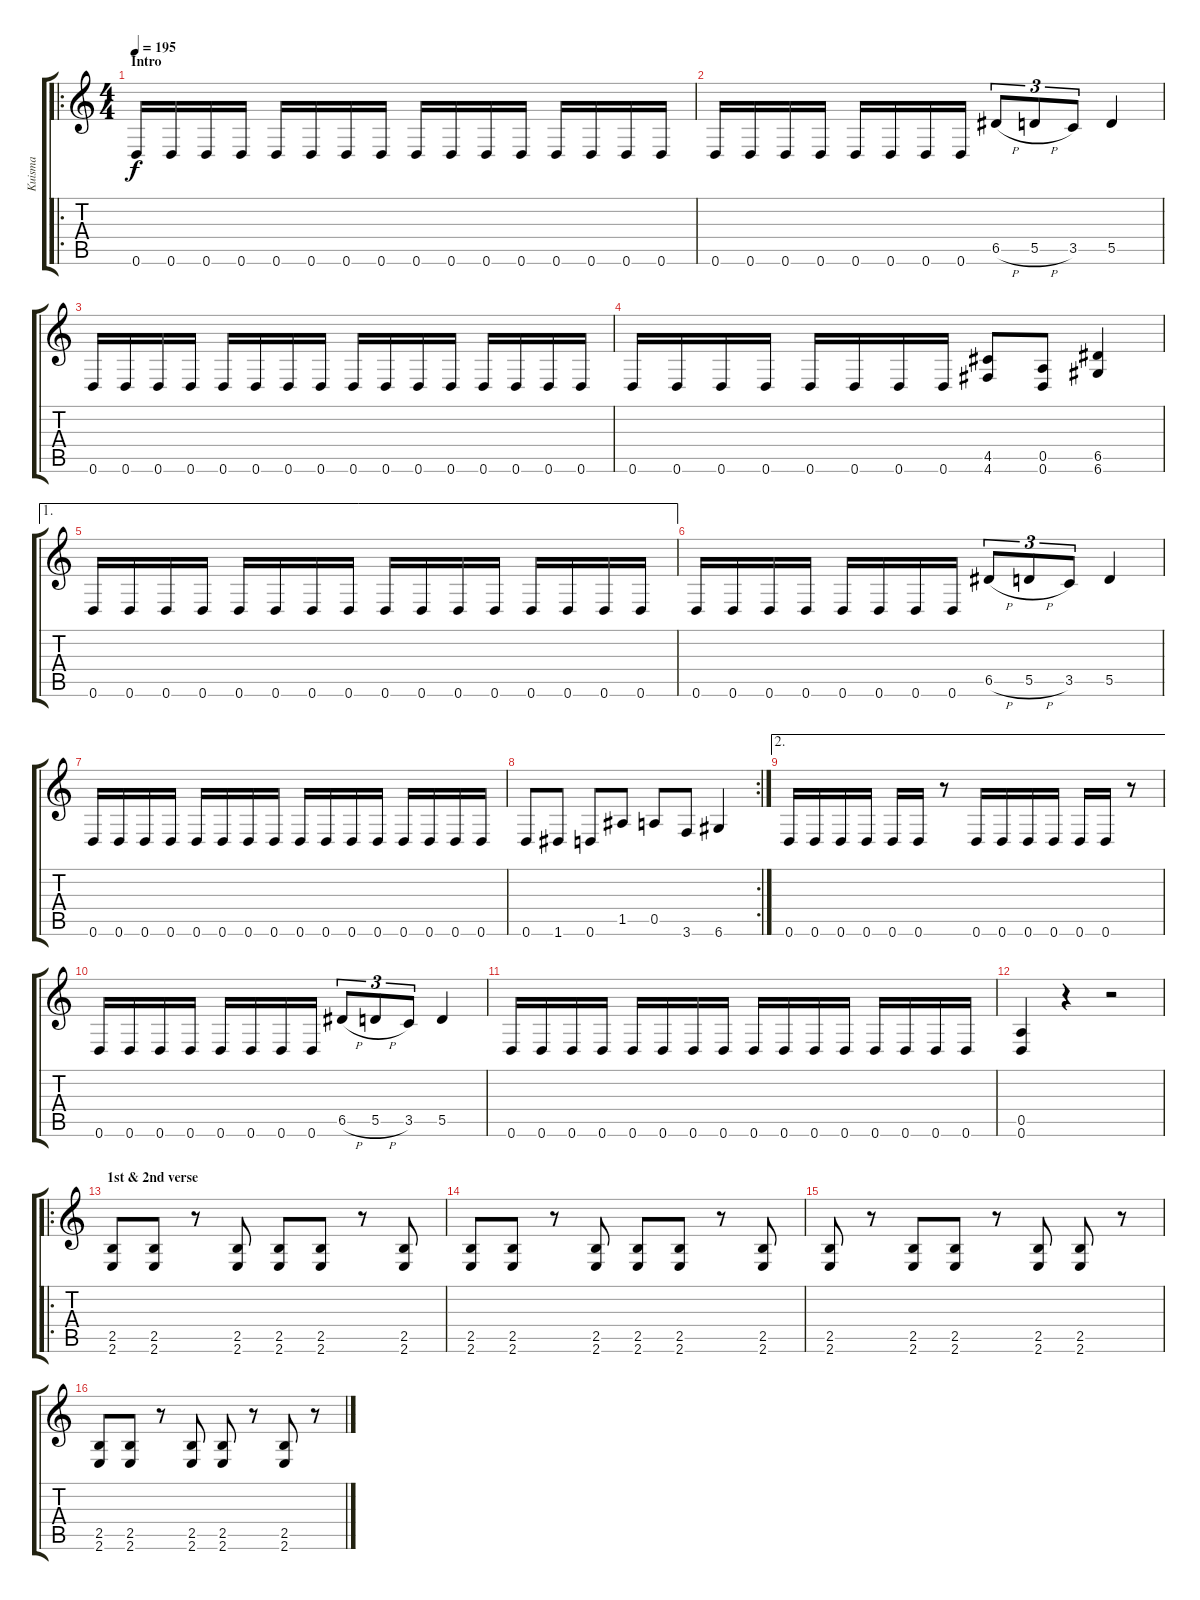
\track ("Kuisma" "Kuisma") {instrument distortionguitar}
\staff {score tabs}
\tuning (E4 B3 G3 D3 A2 D2) {hide}
\ro
\ts (4 4)
\section ("" "Intro")
\tempo 195
\clef g2
\ks c
0.6.16{dy f instrument distortionguitar} 0.6.16 0.6.16 0.6.16 0.6.16 0.6.16 0.6.16 0.6.16 0.6.16 0.6.16 0.6.16 0.6.16 0.6.16 0.6.16 0.6.16 0.6.16 |
0.6.16 0.6.16 0.6.16 0.6.16 0.6.16 0.6.16 0.6.16 0.6.16 6.5{h}.8{tu (3 2)} 5.5{h}.8{tu (3 2)} 3.5.8{tu (3 2)} 5.5.4 |
0.6.16 0.6.16 0.6.16 0.6.16 0.6.16 0.6.16 0.6.16 0.6.16 0.6.16 0.6.16 0.6.16 0.6.16 0.6.16 0.6.16 0.6.16 0.6.16 |
0.6.16 0.6.16 0.6.16 0.6.16 0.6.16 0.6.16 0.6.16 0.6.16 (4.5 4.6).8 (0.5 0.6).8 (6.5 6.6).4 |
\ae 1
0.6.16 0.6.16 0.6.16 0.6.16 0.6.16 0.6.16 0.6.16 0.6.16 0.6.16 0.6.16 0.6.16 0.6.16 0.6.16 0.6.16 0.6.16 0.6.16 |
0.6.16 0.6.16 0.6.16 0.6.16 0.6.16 0.6.16 0.6.16 0.6.16 6.5{h}.8{tu (3 2)} 5.5{h}.8{tu (3 2)} 3.5.8{tu (3 2)} 5.5.4 |
0.6.16 0.6.16 0.6.16 0.6.16 0.6.16 0.6.16 0.6.16 0.6.16 0.6.16 0.6.16 0.6.16 0.6.16 0.6.16 0.6.16 0.6.16 0.6.16 |
\rc 2
0.6.8 1.6.8 0.6.8 1.5.8 0.5.8 3.6.8 6.6.4 |
\ae 2
0.6.16 0.6.16 0.6.16 0.6.16 0.6.16 0.6.16 r.8 0.6.16 0.6.16 0.6.16 0.6.16 0.6.16 0.6.16 r.8 |
0.6.16 0.6.16 0.6.16 0.6.16 0.6.16 0.6.16 0.6.16 0.6.16 6.5{h}.8{tu (3 2)} 5.5{h}.8{tu (3 2)} 3.5.8{tu (3 2)} 5.5.4 |
0.6.16 0.6.16 0.6.16 0.6.16 0.6.16 0.6.16 0.6.16 0.6.16 0.6.16 0.6.16 0.6.16 0.6.16 0.6.16 0.6.16 0.6.16 0.6.16 |
(0.5 0.6).4 r.4 r.2 |
\ro
\section ("" "1st & 2nd verse")
(2.5 2.6).8 (2.5 2.6).8 r.8 (2.5 2.6).8 (2.5 2.6).8 (2.5 2.6).8 r.8 (2.5 2.6).8 |
(2.5 2.6).8 (2.5 2.6).8 r.8 (2.5 2.6).8 (2.5 2.6).8 (2.5 2.6).8 r.8 (2.5 2.6).8 |
(2.5 2.6).8 r.8 (2.5 2.6).8 (2.5 2.6).8 r.8 (2.5 2.6).8 (2.5 2.6).8 r.8 |
(2.5 2.6).8 (2.5 2.6).8 r.8 (2.5 2.6).8 (2.5 2.6).8 r.8 (2.5 2.6).8 r.8
